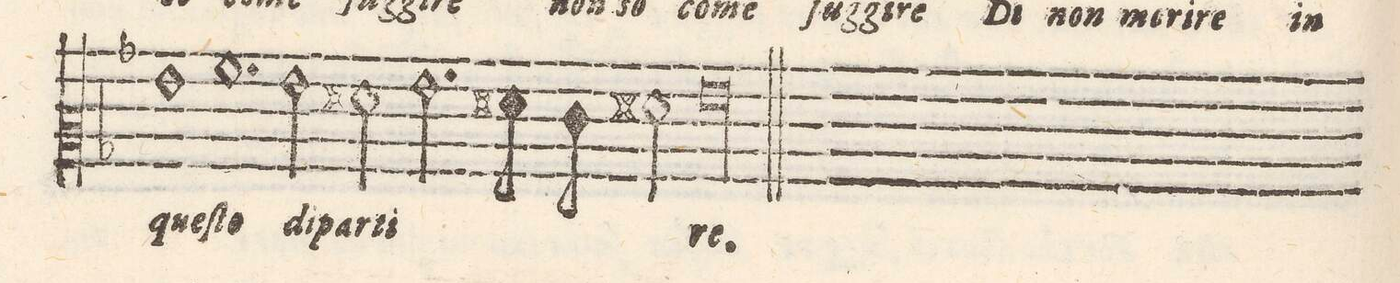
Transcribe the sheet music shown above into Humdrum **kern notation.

**kern	**text
*I"ALTO	*
*clefC2	*
*k[b-]	*
*met(C)	*
*M2/1	*
1g	que-
=33-	=33-
1.a	-ſto
2g\	di
=34-	=34-
2f#X\	par-
2.g\	-ti-
8f#X\	.
8e\	.
2f#X\	.
=35-	=35-
00g	-re.
==	==
*-	*-
